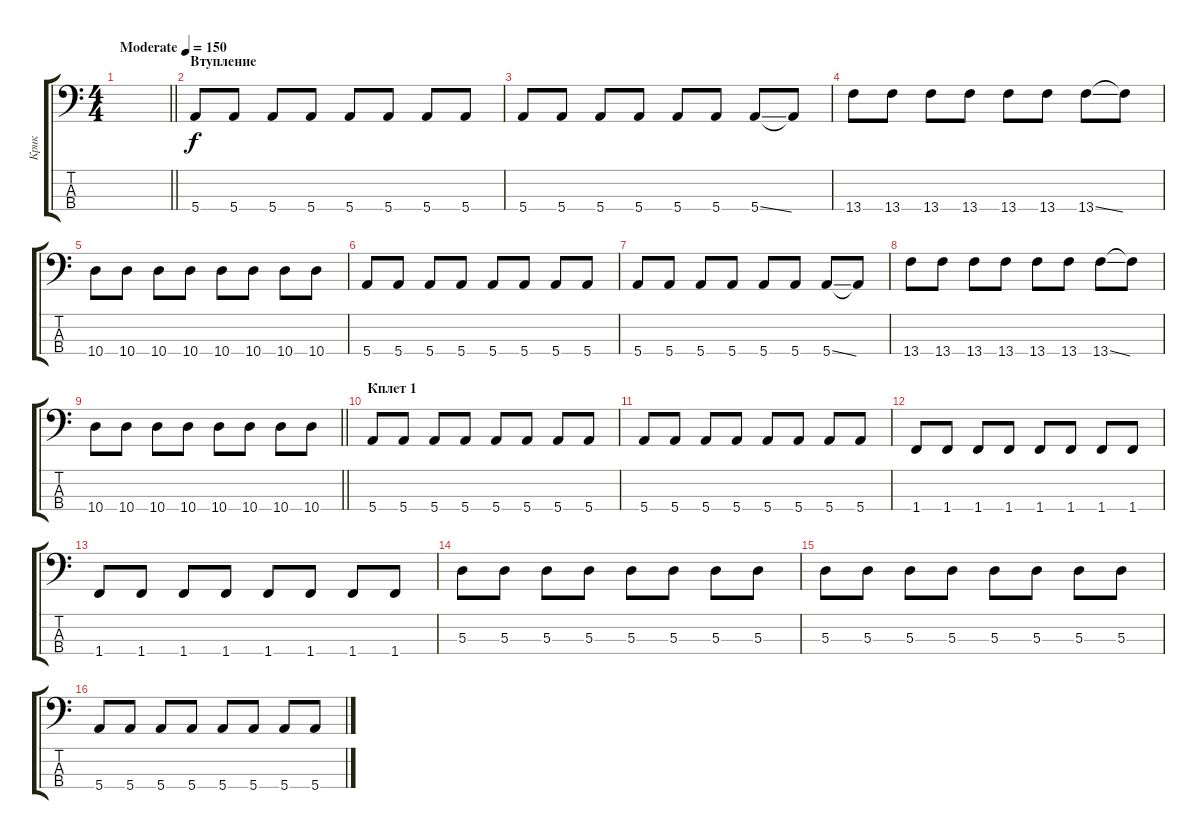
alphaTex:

\track ("Крик" "Крик") {instrument electricbassfinger}
\staff {score tabs}
\tuning (G2 D2 A1 E1) {hide}
\ts (4 4)
\tempo (150 "Moderate")
\clef f4
\barLineRight lightlight
\ks c
|
\section ("" "Втупление")
5.4.8 5.4.8 5.4.8 5.4.8 5.4.8 5.4.8 5.4.8 5.4.8 |
5.4.8 5.4.8 5.4.8 5.4.8 5.4.8 5.4.8 5.4{ss}.8 5.4{t}.8 |
13.4.8 13.4.8 13.4.8 13.4.8 13.4.8 13.4.8 13.4{ss}.8 13.4{t}.8 |
10.4.8 10.4.8 10.4.8 10.4.8 10.4.8 10.4.8 10.4.8 10.4.8 |
5.4.8 5.4.8 5.4.8 5.4.8 5.4.8 5.4.8 5.4.8 5.4.8 |
5.4.8 5.4.8 5.4.8 5.4.8 5.4.8 5.4.8 5.4{ss}.8 5.4{t}.8 |
13.4.8 13.4.8 13.4.8 13.4.8 13.4.8 13.4.8 13.4{ss}.8 13.4{t}.8 |
\barLineRight lightlight
10.4.8 10.4.8 10.4.8 10.4.8 10.4.8 10.4.8 10.4.8 10.4.8 |
\section ("" "Кплет 1")
5.4.8 5.4.8 5.4.8 5.4.8 5.4.8 5.4.8 5.4.8 5.4.8 |
5.4.8 5.4.8 5.4.8 5.4.8 5.4.8 5.4.8 5.4.8 5.4.8 |
1.4.8 1.4.8 1.4.8 1.4.8 1.4.8 1.4.8 1.4.8 1.4.8 |
1.4.8 1.4.8 1.4.8 1.4.8 1.4.8 1.4.8 1.4.8 1.4.8 |
5.3.8 5.3.8 5.3.8 5.3.8 5.3.8 5.3.8 5.3.8 5.3.8 |
5.3.8 5.3.8 5.3.8 5.3.8 5.3.8 5.3.8 5.3.8 5.3.8 |
5.4.8 5.4.8 5.4.8 5.4.8 5.4.8 5.4.8 5.4.8 5.4.8
